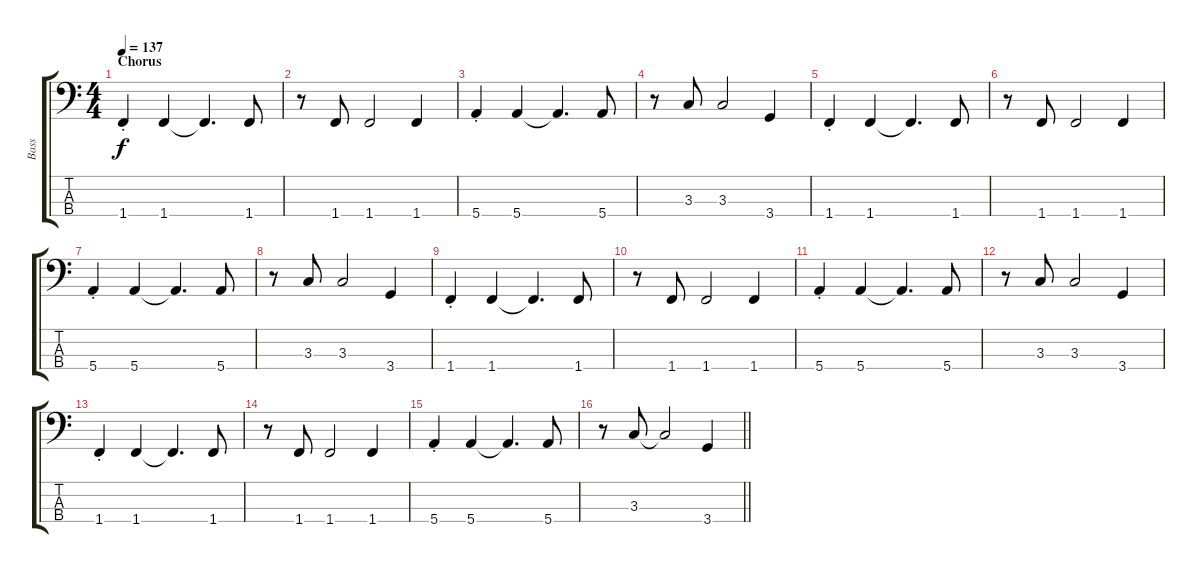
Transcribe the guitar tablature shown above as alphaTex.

\track ("Bass" "Bass") {instrument electricbassfinger}
\staff {score tabs}
\tuning (G2 D2 A1 E1) {hide}
\ts (4 4)
\section ("" "Chorus")
\tempo 137
\clef f4
\ks c
1.4{st}.4{dy f} 1.4.4 1.4{t}.4{d} 1.4.8 |
r.8 1.4.8 1.4.2 1.4.4 |
5.4{st}.4 5.4.4 5.4{t}.4{d} 5.4.8 |
r.8 3.3.8 3.3.2 3.4.4 |
1.4{st}.4 1.4.4 1.4{t}.4{d} 1.4.8 |
r.8 1.4.8 1.4.2 1.4.4 |
5.4{st}.4 5.4.4 5.4{t}.4{d} 5.4.8 |
r.8 3.3.8 3.3.2 3.4.4 |
1.4{st}.4 1.4.4 1.4{t}.4{d} 1.4.8 |
r.8 1.4.8 1.4.2 1.4.4 |
5.4{st}.4 5.4.4 5.4{t}.4{d} 5.4.8 |
r.8 3.3.8 3.3.2 3.4.4 |
1.4{st}.4 1.4.4 1.4{t}.4{d} 1.4.8 |
r.8 1.4.8 1.4.2 1.4.4 |
5.4{st}.4 5.4.4 5.4{t}.4{d} 5.4.8 |
\barLineRight lightlight
r.8 3.3.8 3.3{t}.2 3.4.4
